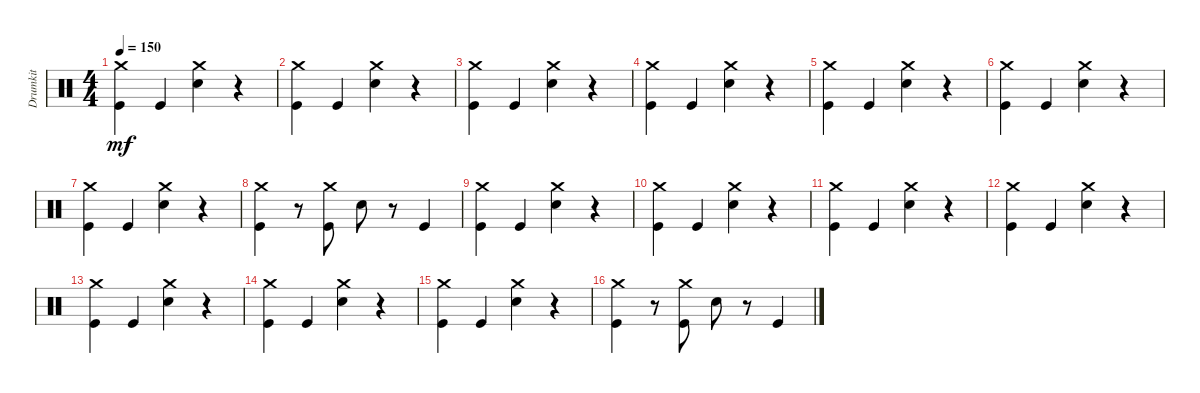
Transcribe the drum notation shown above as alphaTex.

\track ("Drumkit" "Drumkit") {instrument percussion}
\staff {score}
\articulation defaults
\ts (4 4)
\tempo 150
\clef neutral
\ks c
("Kick (hit)" "Crash medium (hit)").4{dy mf} "Kick (hit)".4 ("Snare (hit) 2" "Crash medium (hit)").4 r.4 |
("Kick (hit)" "Crash medium (hit)").4 "Kick (hit)".4 ("Snare (hit) 2" "Crash medium (hit)").4 r.4 |
("Kick (hit)" "Crash medium (hit)").4 "Kick (hit)".4 ("Snare (hit) 2" "Crash medium (hit)").4 r.4 |
("Kick (hit)" "Crash medium (hit)").4 "Kick (hit)".4 ("Snare (hit) 2" "Crash medium (hit)").4 r.4 |
("Kick (hit)" "Crash medium (hit)").4 "Kick (hit)".4 ("Snare (hit) 2" "Crash medium (hit)").4 r.4 |
("Kick (hit)" "Crash medium (hit)").4 "Kick (hit)".4 ("Snare (hit) 2" "Crash medium (hit)").4 r.4 |
("Kick (hit)" "Crash medium (hit)").4 "Kick (hit)".4 ("Snare (hit) 2" "Crash medium (hit)").4 r.4 |
("Kick (hit)" "Crash medium (hit)").4 r.8 ("Kick (hit)" "Crash medium (hit)").8 "Snare (hit) 2".8 r.8 "Kick (hit)".4 |
("Kick (hit)" "Crash medium (hit)").4 "Kick (hit)".4 ("Snare (hit) 2" "Crash medium (hit)").4 r.4 |
("Kick (hit)" "Crash medium (hit)").4 "Kick (hit)".4 ("Snare (hit) 2" "Crash medium (hit)").4 r.4 |
("Kick (hit)" "Crash medium (hit)").4 "Kick (hit)".4 ("Snare (hit) 2" "Crash medium (hit)").4 r.4 |
("Kick (hit)" "Crash medium (hit)").4 "Kick (hit)".4 ("Snare (hit) 2" "Crash medium (hit)").4 r.4 |
("Kick (hit)" "Crash medium (hit)").4 "Kick (hit)".4 ("Snare (hit) 2" "Crash medium (hit)").4 r.4 |
("Kick (hit)" "Crash medium (hit)").4 "Kick (hit)".4 ("Snare (hit) 2" "Crash medium (hit)").4 r.4 |
("Kick (hit)" "Crash medium (hit)").4 "Kick (hit)".4 ("Snare (hit) 2" "Crash medium (hit)").4 r.4 |
("Kick (hit)" "Crash medium (hit)").4 r.8 ("Kick (hit)" "Crash medium (hit)").8 "Snare (hit) 2".8 r.8 "Kick (hit)".4
